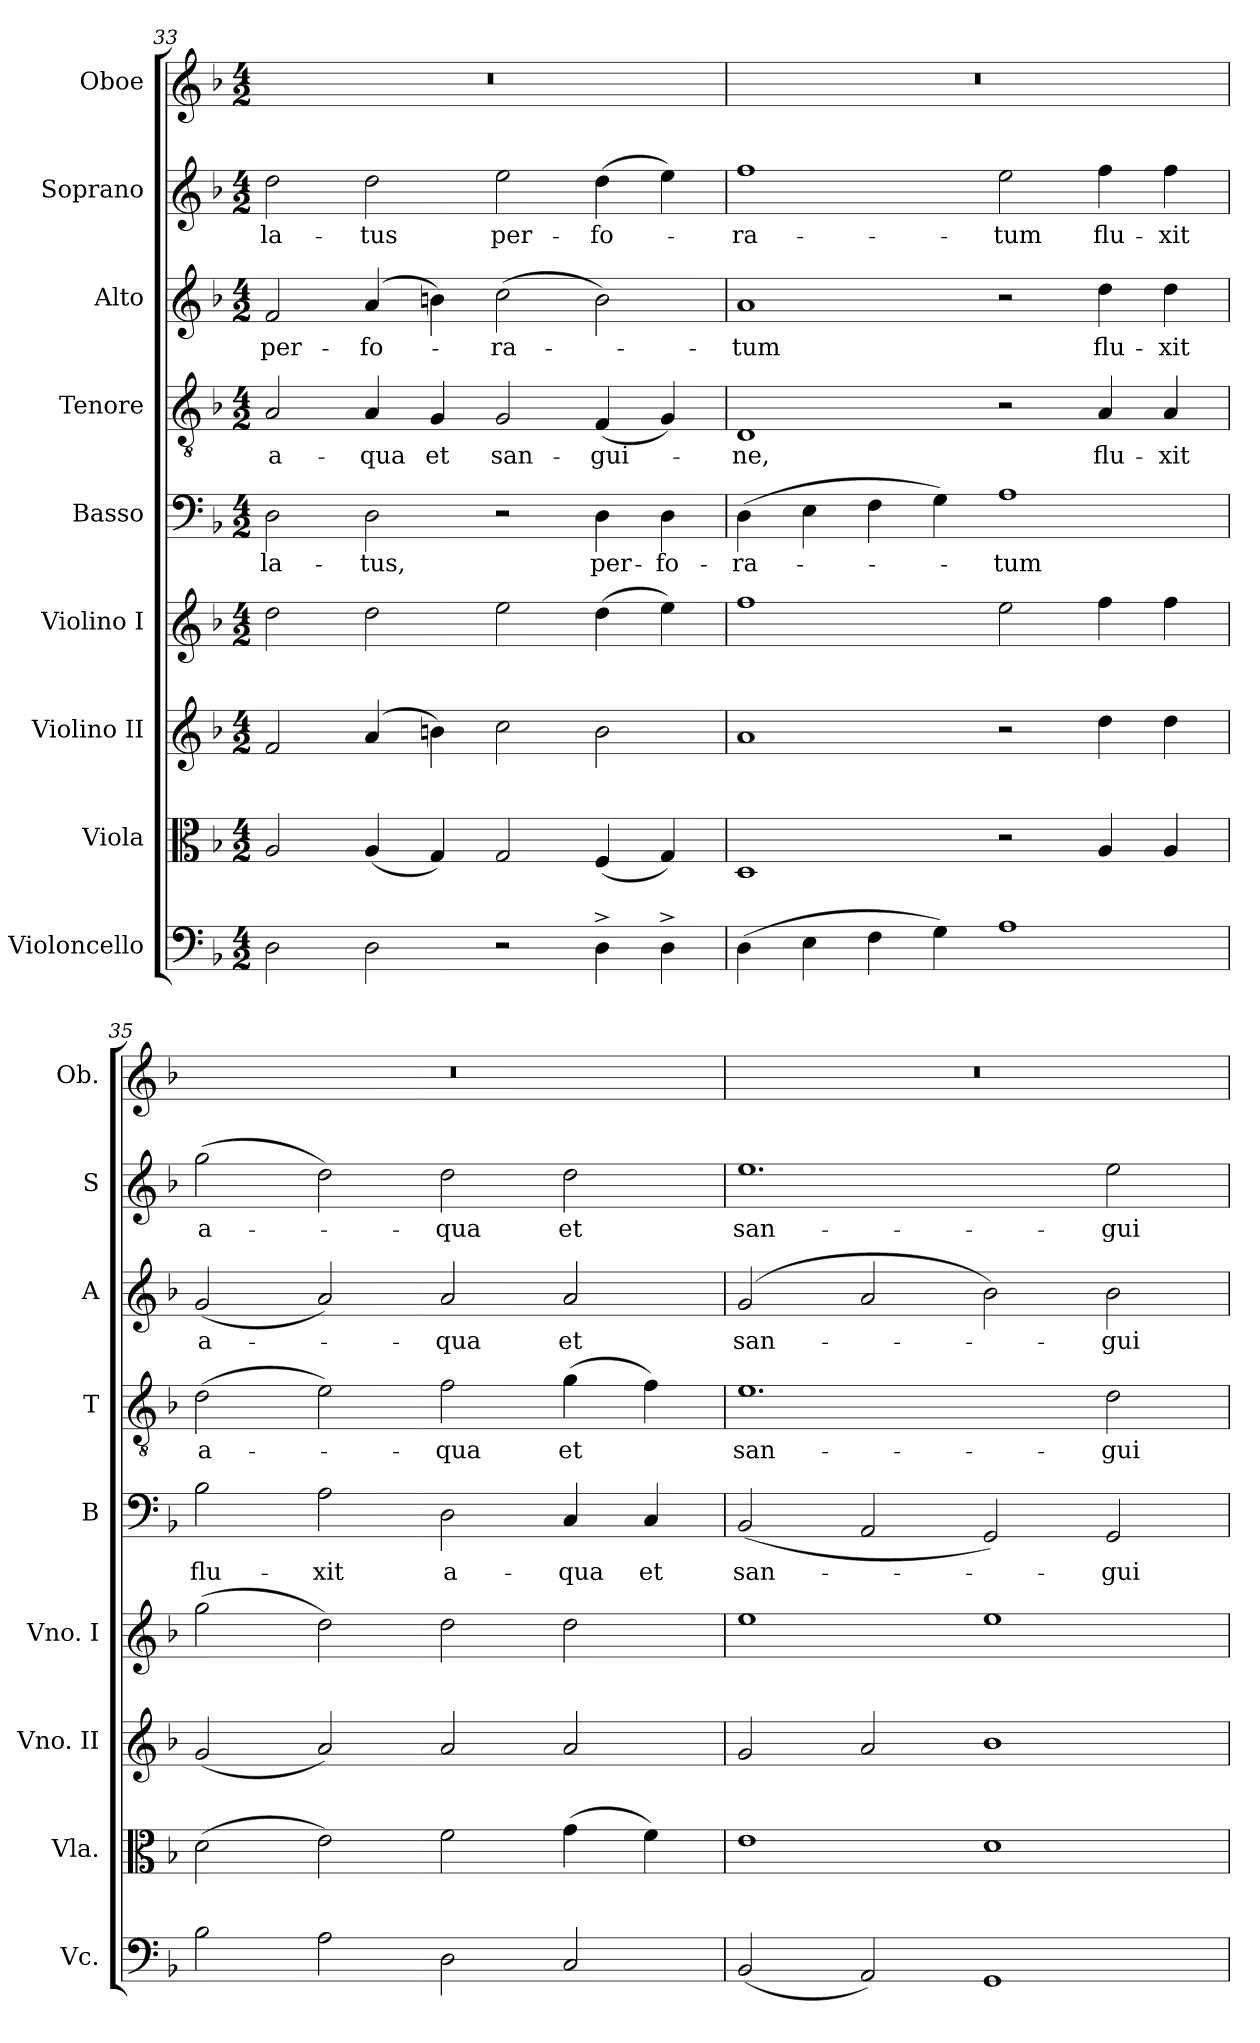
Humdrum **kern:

**kern	**kern	**kern	**kern	**kern	**text	**kern	**text	**kern	**text	**kern	**text	**kern
*part9	*part8	*part7	*part6	*part5	*part5	*part4	*part4	*part3	*part3	*part2	*part2	*part1
*staff9	*staff8	*staff7	*staff6	*staff5	*staff5	*staff4	*staff4	*staff3	*staff3	*staff2	*staff2	*staff1
*I"Violoncello	*I"Viola	*I"Violino II	*I"Violino I	*I"Basso	*	*I"Tenore	*	*I"Alto	*	*I"Soprano	*	*I"Oboe
*I'Vc.	*I'Vla.	*I'Vno. II	*I'Vno. I	*I'B	*	*I'T	*	*I'A	*	*I'S	*	*I'Ob.
!!LO:PB:g=z
*clefF4	*clefC3	*clefG2	*clefG2	*clefF4	*	*clefGv2	*	*clefG2	*	*clefG2	*	*clefG2
*k[b-]	*k[b-]	*k[b-]	*k[b-]	*k[b-]	*	*k[b-]	*	*k[b-]	*	*k[b-]	*	*k[b-]
*F:	*F:	*F:	*F:	*F:	*	*F:	*	*F:	*	*F:	*	*F:
*M4/2	*M4/2	*M4/2	*M4/2	*M4/2	*	*M4/2	*	*M4/2	*	*M4/2	*	*M4/2
=33	=33	=33	=33	=33	=33	=33	=33	=33	=33	=33	=33	=33
2D\	2A/	2f/	2dd\	2D\	la-	2A/	a-	2f/	per-	2dd\	la-	0r
2D\	(4A/	(4a/	2dd\	2D\	-tus,	4A/	-qua	(4a/	-fo-	2dd\	-tus	.
.	4G/)	4bn\)	.	.	.	4G/	et	4bn\)	.	.	.	.
2r	2G/	2cc\	2ee\	2r	.	2G/	san-	(2cc\	-ra-	2ee\	per-	.
4D^>\	(4F/	2b\	(4dd\	4D\	per-	(4F/	-gui-	2b\)	.	(4dd\	-fo-	.
4D^>\	4G/)	.	4ee\)	4D\	-fo-	4G/)	.	.	.	4ee\)	.	.
=34	=34	=34	=34	=34	=34	=34	=34	=34	=34	=34	=34	=34
(4D\	1D	1a	1ff	(4D\	-ra-	1D	-ne,	1a	-tum	1ff	-ra-	0r
4E\	.	.	.	4E\	.	.	.	.	.	.	.	.
4F\	.	.	.	4F\	.	.	.	.	.	.	.	.
4G\)	.	.	.	4G\)	.	.	.	.	.	.	.	.
1A	2r	2r	2ee\	1A	-tum	2r	.	2r	.	2ee\	-tum	.
.	4A/	4dd\	4ff\	.	.	4A/	flu-	4dd\	flu-	4ff\	flu-	.
.	4A/	4dd\	4ff\	.	.	4A/	-xit	4dd\	-xit	4ff\	-xit	.
=35	=35	=35	=35	=35	=35	=35	=35	=35	=35	=35	=35	=35
2B-\	(2d\	(2g/	(2gg\	2B-\	flu-	(2d\	a-	(2g/	a-	(2gg\	a-	0r
2A\	2e\)	2a/)	2dd\)	2A\	-xit	2e\)	.	2a/)	.	2dd\)	.	.
2D\	2f\	2a/	2dd\	2D\	a-	2f\	-qua	2a/	-qua	2dd\	-qua	.
2C/	(4g\	2a/	2dd\	4C/	-qua	(4g\	et	2a/	et	2dd\	et	.
.	4f\)	.	.	4C/	et	4f\)	.	.	.	.	.	.
=36	=36	=36	=36	=36	=36	=36	=36	=36	=36	=36	=36	=36
(2BB-/	1e	2g/	1ee	(2BB-/	san-	1.e	san-	(2g/	san-	1.ee	san-	0r
2AA/)	.	2a/	.	2AA/	.	.	.	2a/	.	.	.	.
1GG	1d	1b-	1ee	2GG/)	.	.	.	2b-\)	.	.	.	.
.	.	.	.	2GG/	-gui-	2d\	-gui-	2b-\	-gui-	2ee\	-gui-	.
=	=	=	=	=	=	=	=	=	=	=	=	=
*-	*-	*-	*-	*-	*-	*-	*-	*-	*-	*-	*-	*-
